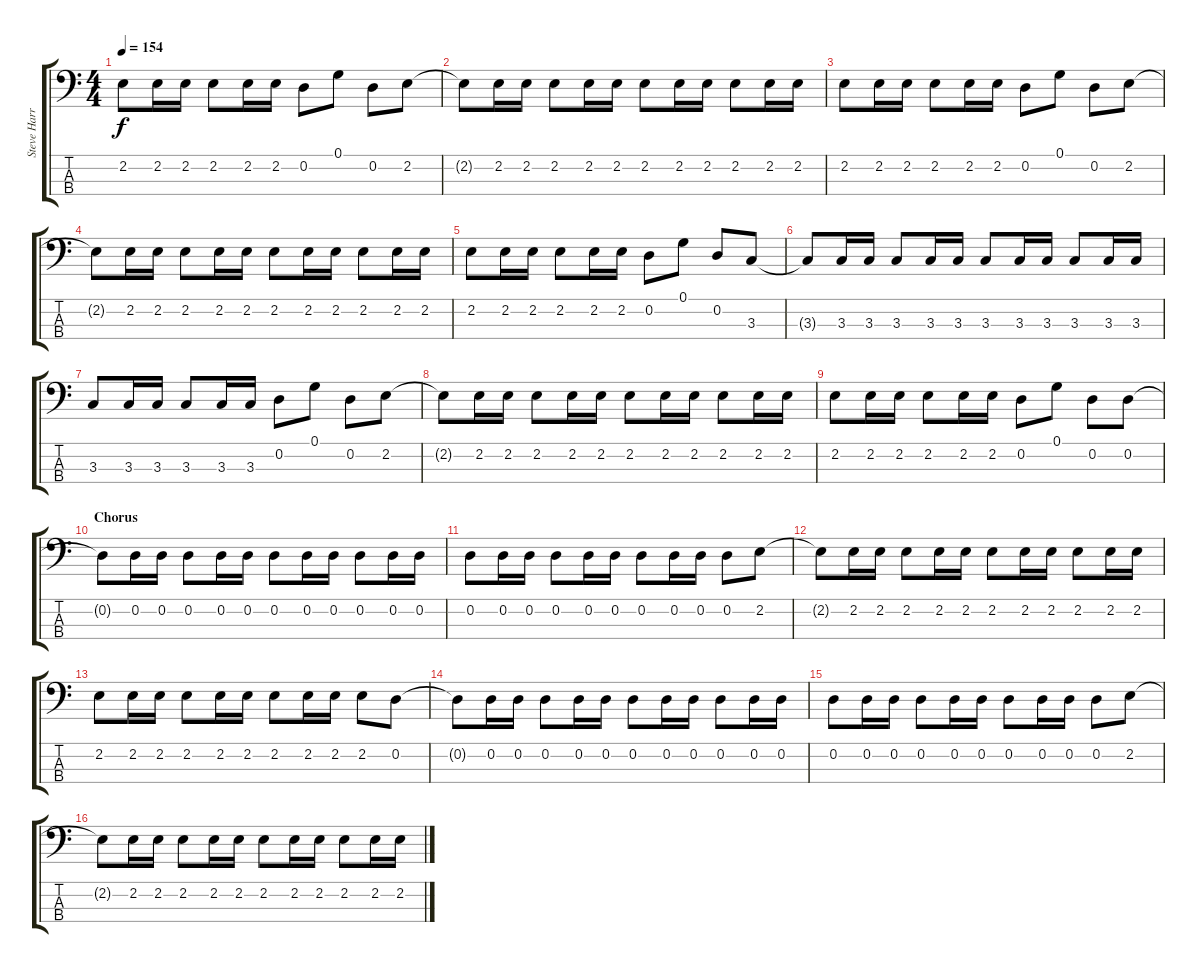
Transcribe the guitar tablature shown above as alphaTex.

\track ("Steve Harris' Bass" "Steve Harr") {instrument electricbassfinger}
\staff {score tabs}
\tuning (G2 D2 A1 E1) {hide}
\ts (4 4)
\tempo 154
\clef f4
\ks c
2.2.8{dy f} 2.2.16 2.2.16 2.2.8 2.2.16 2.2.16 0.2.8 0.1.8 0.2.8 2.2.8 |
2.2{t}.8 2.2.16 2.2.16 2.2.8 2.2.16 2.2.16 2.2.8 2.2.16 2.2.16 2.2.8 2.2.16 2.2.16 |
2.2.8 2.2.16 2.2.16 2.2.8 2.2.16 2.2.16 0.2.8 0.1.8 0.2.8 2.2.8 |
2.2{t}.8 2.2.16 2.2.16 2.2.8 2.2.16 2.2.16 2.2.8 2.2.16 2.2.16 2.2.8 2.2.16 2.2.16 |
2.2.8 2.2.16 2.2.16 2.2.8 2.2.16 2.2.16 0.2.8 0.1.8 0.2.8 3.3.8 |
3.3{t}.8 3.3.16 3.3.16 3.3.8 3.3.16 3.3.16 3.3.8 3.3.16 3.3.16 3.3.8 3.3.16 3.3.16 |
3.3.8 3.3.16 3.3.16 3.3.8 3.3.16 3.3.16 0.2.8 0.1.8 0.2.8 2.2.8 |
2.2{t}.8 2.2.16 2.2.16 2.2.8 2.2.16 2.2.16 2.2.8 2.2.16 2.2.16 2.2.8 2.2.16 2.2.16 |
2.2.8 2.2.16 2.2.16 2.2.8 2.2.16 2.2.16 0.2.8 0.1.8 0.2.8 0.2.8 |
\section ("" "Chorus")
0.2{t}.8 0.2.16 0.2.16 0.2.8 0.2.16 0.2.16 0.2.8 0.2.16 0.2.16 0.2.8 0.2.16 0.2.16 |
0.2.8 0.2.16 0.2.16 0.2.8 0.2.16 0.2.16 0.2.8 0.2.16 0.2.16 0.2.8 2.2.8 |
2.2{t}.8 2.2.16 2.2.16 2.2.8 2.2.16 2.2.16 2.2.8 2.2.16 2.2.16 2.2.8 2.2.16 2.2.16 |
2.2.8 2.2.16 2.2.16 2.2.8 2.2.16 2.2.16 2.2.8 2.2.16 2.2.16 2.2.8 0.2.8 |
0.2{t}.8 0.2.16 0.2.16 0.2.8 0.2.16 0.2.16 0.2.8 0.2.16 0.2.16 0.2.8 0.2.16 0.2.16 |
0.2.8 0.2.16 0.2.16 0.2.8 0.2.16 0.2.16 0.2.8 0.2.16 0.2.16 0.2.8 2.2.8 |
2.2{t}.8 2.2.16 2.2.16 2.2.8 2.2.16 2.2.16 2.2.8 2.2.16 2.2.16 2.2.8 2.2.16 2.2.16
